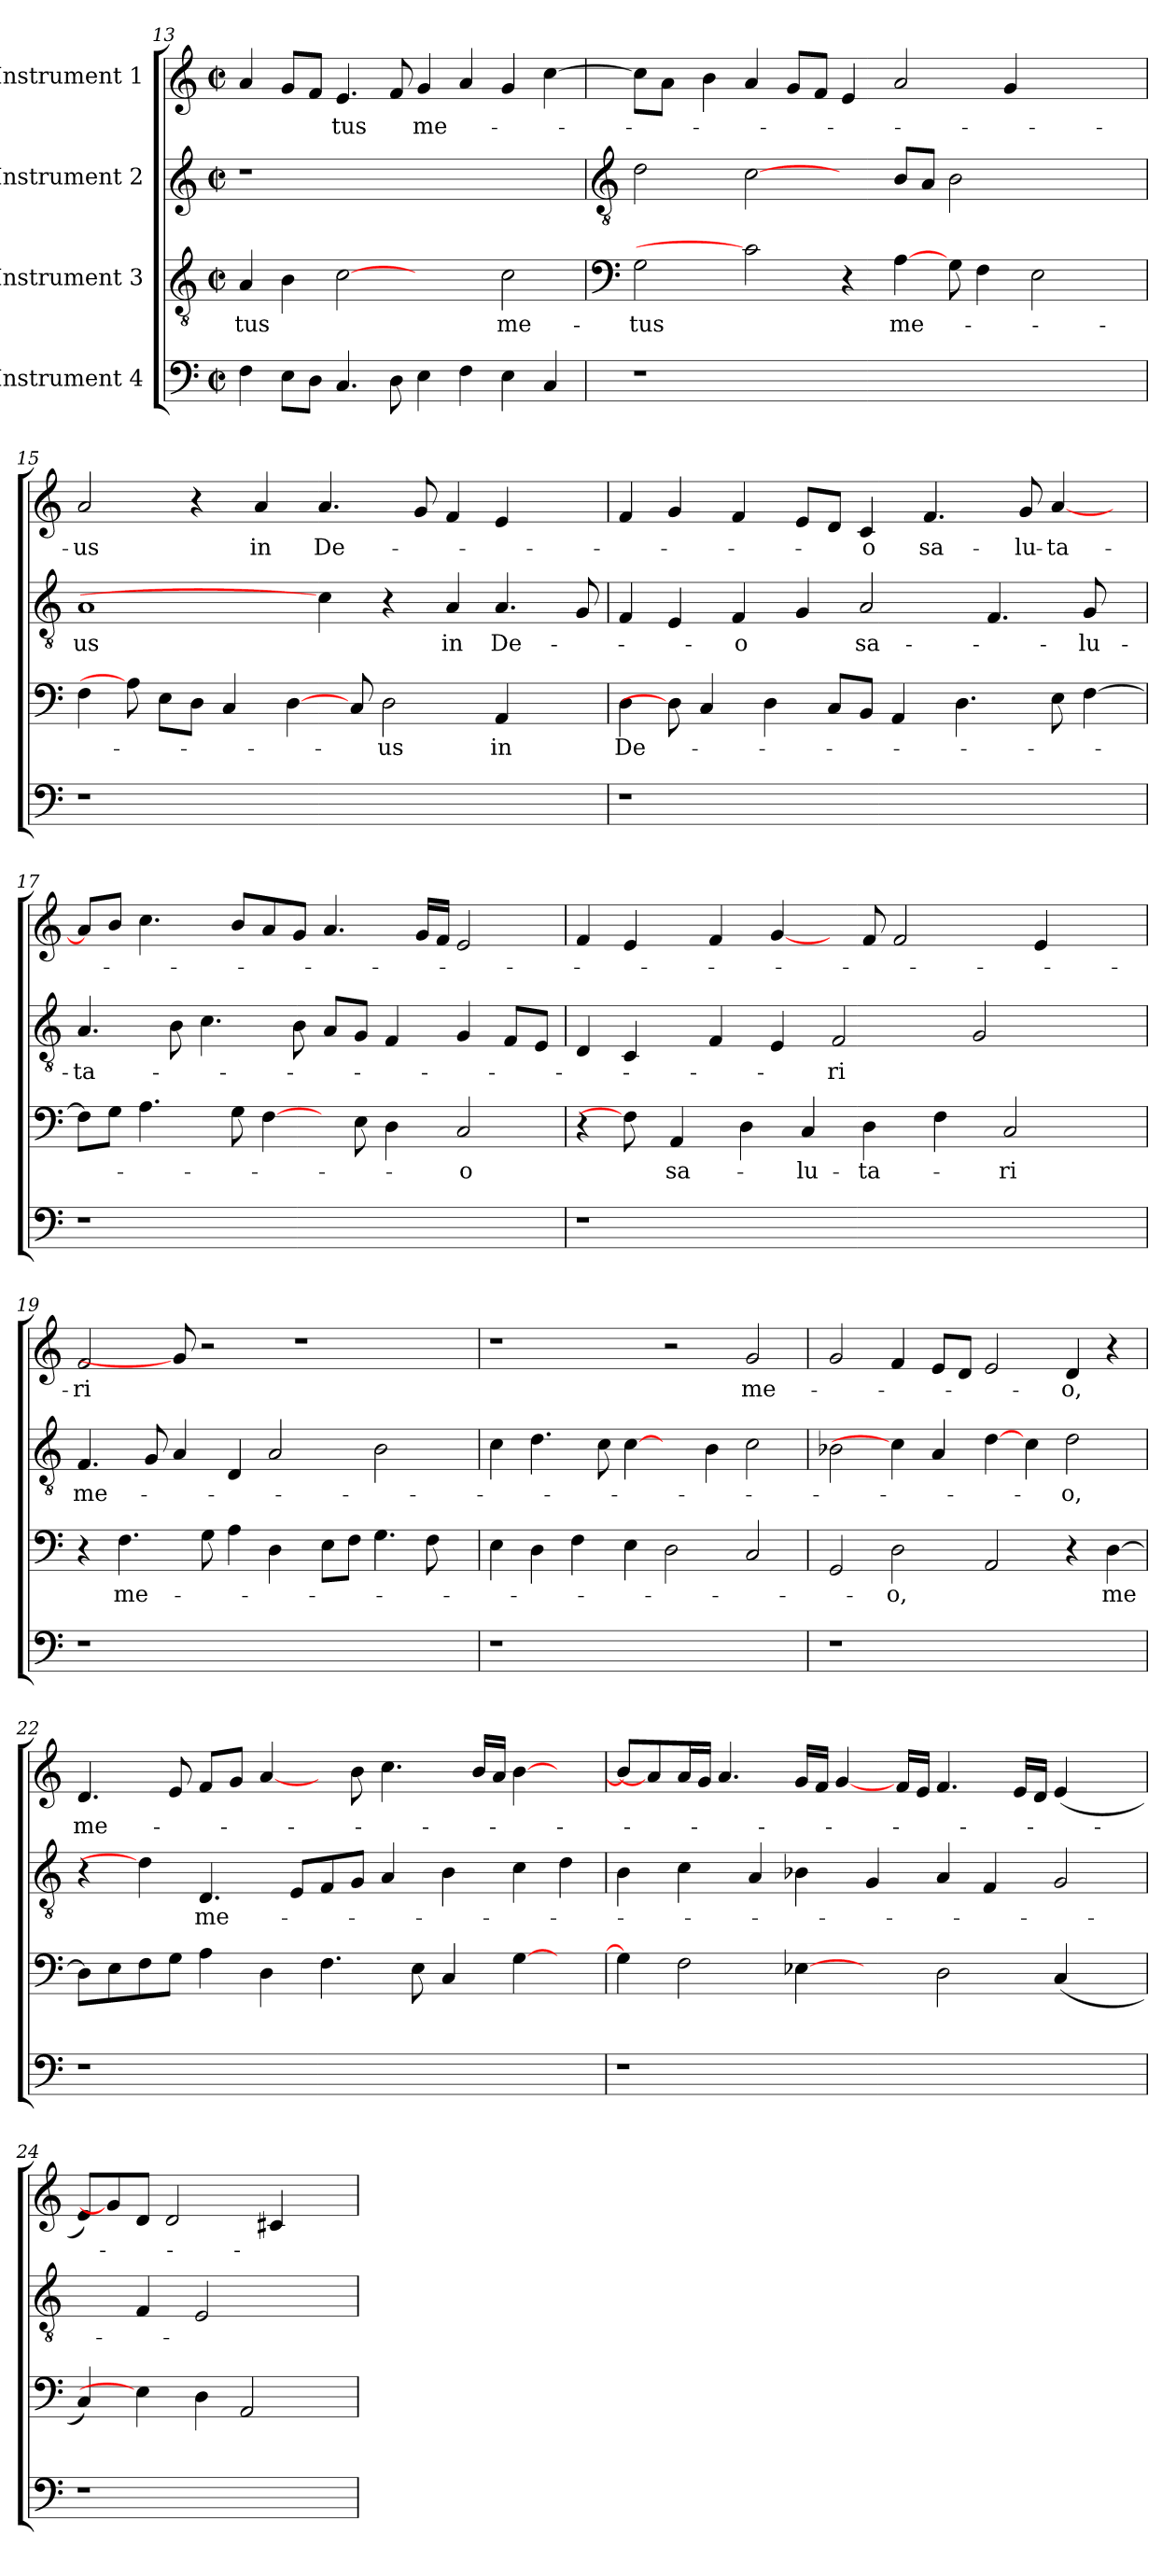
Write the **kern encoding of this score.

**kern	**kern	**text	**kern	**text	**kern	**text
*part4	*part3	*part3	*part2	*part2	*part1	*part1
*staff4	*staff3	*staff3	*staff2	*staff2	*staff1	*staff1
*I"Instrument 4	*I"Instrument 3	*	*I"Instrument 2	*	*I"Instrument 1	*
*clefF4	*clefGv2	*	*clefG2	*	*clefG2	*
*M2/2	*M2/2	*	*M2/2	*	*M2/2	*
*met(c|)	*met(c|)	*	*met(c|)	*	*met(c|)	*
=13	=13	=13	=13	=13	=13	=13
!	!	!LO:LY:b:cj	!	!	!	!
4F\	4A/	-tus	1r	.	4a/	.
8E\L	4B\	.	.	.	8g/L	.
8D\J	.	.	.	.	8f/J	.
!	!	!	!	!	!	!LO:LY:b:cj
4.C/	[2c	.	.	.	4.e/	-tus
8D\	.	.	.	.	8f/	.
!	!	!	!	!	!	!LO:LY:b
4E\	2ryy	.	1ryy	.	4g/	me-
4F\	.	.	.	.	4a/	.
!	!	!LO:LY:b	!	!	!	!
4E\	2c\	me-	.	.	4g/	.
4C/	.	.	.	.	[<4cc\	.
!!LO:LB:g=z
=14	=14	=14	=14	=14	=14	=14
*	*clefF4	*	*clefGv2	*	*	*
!	!	!LO:LY:b:cj	!	!	!	!
*	*	*	*^	*	*^	*
1r	2G\	-tus	2d\	4ryy	.	8cc\L]	8ryy	.
.	.	.	.	.	.	8a\J	16ryy	.
.	.	.	.	.	.	.	64ryy	.
.	.	.	.	.	.	.	1ryy	.
.	.	.	.	1ryy	.	4b\	.	.
.	2c]	.	[2c\	.	.	4a/	.	.
.	.	.	.	.	.	8g/L	.	.
.	.	.	.	.	.	8f/J	.	.
1ryy	4r	.	4ryy	.	.	4e/	.	.
.	.	.	.	.	.	.	1ryy	.
!	!	!LO:LY:b	!	!	!	!	!	!
.	[4A\	me-	8B/L	1ryy	.	2a/	.	.
.	.	.	8A/J	.	.	.	.	.
.	8G\	.	2B\	.	.	.	.	.
.	4F\	.	.	.	.	.	.	.
.	.	.	.	.	.	4g/	.	.
.	2E\	.	.	.	.	.	.	.
4.ryy	.	.	4.ryy	.	.	4.ryy	.	.
.	.	.	.	.	.	.	8ryy	.
.	.	.	.	8ryy	.	.	.	.
.	.	.	.	.	.	.	32.ryy	.
=15	=15	=15	=15	=15	=15	=15	=15	=15
!	!	!	!	!	!LO:LY:b:cj	!	!	!LO:LY:b:cj
*	*	*	*v	*v	*	*	*	*
*	*	*	*	*	*v	*v	*
1r	4F\	.	1A	-us	2a/	-us
.	8A\]	.	.	.	.	.
.	8E\L	.	.	.	.	.
.	8D\J	.	.	.	4r	.
.	4C/	.	.	.	.	.
!	!	!	!	!	!	!LO:LY:b:cj
.	.	.	.	.	4a/	in
.	[4D\	.	.	.	.	.
!	!	!	!	!	!	!LO:LY:b
1ryy	.	.	4c\]	.	4.a/	De-
.	8C/	.	.	.	.	.
!	!	!LO:LY:b:cj	!	!	!	!
.	2D\	-us	4r	.	.	.
.	.	.	.	.	8g/	.
!	!	!	!	!LO:LY:b:cj	!	!
.	.	.	4A/	in	4f/	.
!	!	!LO:LY:b:cj	!	!LO:LY:b	!	!
.	4AA/	in	4.A/	De-	4e/	.
4ryy	4ryy	.	.	.	4ryy	.
.	.	.	8G/	.	.	.
=16	=16	=16	=16	=16	=16	=16
!	!	!LO:LY:b	!	!	!	!
1r	4D\	De-	4F/	.	4f/	.
.	8D\]	.	4E/	.	4g/	.
.	4C/	.	.	.	.	.
!	!	!	!	!LO:LY:b:cj	!	!
.	.	.	4F/	-o	4f/	.
.	4D\	.	.	.	.	.
.	.	.	4G/	.	8e/L	.
.	8C/L	.	.	.	8d/J	.
!	!	!	!	!LO:LY:b:cj	!	!LO:LY:b:cj
1ryy	8BB/J	.	2A/	sa-	4c/	-o
.	4AA/	.	.	.	.	.
!	!	!	!	!	!	!LO:LY:b:cj
.	.	.	.	.	4.f/	sa-
.	4.D\	.	.	.	.	.
.	.	.	4.F/	.	.	.
!	!	!	!	!	!	!LO:LY:b:cj
.	.	.	.	.	8g/	-lu-
!	!	!	!	!	!	!LO:LY:b:cj
.	8E\	.	.	.	[<4a/	-ta-
!	!	!	!	!LO:LY:b:cj	!	!
.	[>4F\	.	8G/	-lu-	.	.
8ryy	.	.	8ryy	.	8ryy	.
=17	=17	=17	=17	=17	=17	=17
!	!	!	!	!LO:LY:b:cj	!	!
1r	8F\L]	.	4.A/	-ta-	8a/L]	.
.	8G\J	.	.	.	8b/J	.
.	4.A\	.	.	.	4.cc\	.
.	.	.	8B\	.	.	.
.	.	.	4.c\	.	.	.
.	8G\	.	.	.	8b/L	.
.	[4F\	.	.	.	8a/	.
.	.	.	8B\	.	8g/J	.
1ryy	8ryy	.	8A/L	.	4.a/	.
.	8E\	.	8G/J	.	.	.
.	4D\	.	4F/	.	.	.
.	.	.	.	.	16g/L	.
.	.	.	.	.	16f/J	.
!	!	!LO:LY:b:cj	!	!	!	!
.	2C/	-o	4G/	.	2e/	.
.	.	.	8F/L	.	.	.
.	.	.	8E/J	.	.	.
!!LO:PB:g=z
=18	=18	=18	=18	=18	=18	=18
*	*	*	*^	*	*^	*
1r	4r	.	4D/	4ryy	.	4f/	4ryy	.
.	8F\]	.	4C/	8ryy	.	4e/	16ryy	.
.	.	.	.	.	.	.	64ryy	.
.	.	.	.	.	.	.	1ryy	.
!	!	!LO:LY:b:cj	!	!	!	!	!	!
.	4AA/	sa-	.	32ryy	.	.	.	.
.	.	.	.	1ryy	.	.	.	.
.	.	.	4F/	.	.	4f/	.	.
.	4D\	.	.	.	.	.	.	.
.	.	.	4E/	.	.	[4g/	.	.
!	!	!LO:LY:b:cj	!	!	!	!	!	!
.	4C/	-lu-	.	.	.	.	.	.
!	!	!	!	!	!LO:LY:b:cj	!	!	!
1ryy	.	.	2F/	.	-ri	8ryy	.	.
!	!	!LO:LY:b:cj	!	!	!	!	!	!
.	4D\	-ta-	.	.	.	8f/	.	.
.	.	.	.	.	.	2f/	.	.
.	.	.	.	.	.	.	2ryy	.
.	4F\	.	.	.	.	.	.	.
.	.	.	.	2ryy	.	.	.	.
.	.	.	2G/	.	.	.	.	.
!	!	!LO:LY:b:cj	!	!	!	!	!	!
.	2C/	-ri	.	.	.	.	.	.
.	.	.	.	.	.	4e/	.	.
.	.	.	.	.	.	.	4ryy	.
.	.	.	.	8..ryy	.	.	.	.
8ryy	.	.	8ryy	.	.	8ryy	.	.
.	.	.	.	.	.	.	32.ryy	.
=19	=19	=19	=19	=19	=19	=19	=19	=19
!	!	!	!	!	!LO:LY:b:cj	!	!	!LO:LY:b:cj
*	*	*	*v	*v	*	*	*	*
*	*	*	*	*	*v	*v	*
1r	4r	.	4.F/	me-	2f/	-ri
!	!	!LO:LY:b:cj	!	!	!	!
.	4.F\	me-	.	.	.	.
.	.	.	8G/	.	.	.
.	.	.	4A/	.	8g/]	.
.	8G\	.	.	.	2r	.
.	4A\	.	4D/	.	.	.
1ryy	4D\	.	2A/	.	.	.
.	.	.	.	.	1r	.
.	8E\L	.	.	.	.	.
.	8F\J	.	.	.	.	.
.	4.G\	.	2B\	.	.	.
.	8F\	.	.	.	.	.
8ryy	8ryy	.	8ryy	.	.	.
=20	=20	=20	=20	=20	=20	=20
1r	4E\	.	4c\	.	1r	.
.	4D\	.	4.d\	.	.	.
.	4F\	.	.	.	.	.
.	.	.	8c\	.	.	.
.	4E\	.	[4c\	.	.	.
1ryy	2D\	.	4ryy	.	2r	.
.	.	.	4B\	.	.	.
!	!	!	!	!	!	!LO:LY:b
.	2C/	.	2c\	.	2g/	me-
=21	=21	=21	=21	=21	=21	=21
1r	2GG/	.	2B-X\	.	2g/	.
!	!	!LO:LY:b:cj	!	!	!	!
.	2D\	-o,	4c\]	.	4f/	.
.	.	.	4A/	.	8e/L	.
.	.	.	.	.	8d/J	.
1ryy	2AA/	.	[4d\	.	2e/	.
.	.	.	4c\	.	.	.
!	!	!	!	!LO:LY:b:cj	!	!LO:LY:b:cj
.	4r	.	2d\	-o,	4d/	-o,
!	!	!LO:LY:b	!	!	!	!
.	[<4D\	me	.	.	4r	.
!!LO:LB:g=z
=22	=22	=22	=22	=22	=22	=22
!	!	!	!	!	!	!LO:LY:b:cj
1r	8D\L]	.	4r	.	4.d/	me-
.	8E\	.	.	.	.	.
.	8F\	.	4d\]	.	.	.
.	8G\J	.	.	.	8e/	.
!	!	!	!	!LO:LY:b	!	!
.	4A\	.	4.D/	me-	8f/L	.
.	.	.	.	.	8g/J	.
.	4D\	.	.	.	[4a/	.
.	.	.	8E/L	.	.	.
1ryy	4.F\	.	8F/	.	8ryy	.
.	.	.	8G/J	.	8b\	.
.	.	.	4A/	.	4.cc\	.
.	8E\	.	.	.	.	.
.	4C/	.	4B\	.	.	.
.	.	.	.	.	16b/L	.
.	.	.	.	.	16a/J	.
.	[>4G\	.	4c\	.	[>4b\	.
4ryy	4ryy	.	4d\	.	4ryy	.
=23	=23	=23	=23	=23	=23	=23
1r	4G\]	.	4B\	.	8b/L]	.
.	.	.	.	.	8a/]	.
.	2F\	.	4c\	.	16a/	.
.	.	.	.	.	16g/J	.
.	.	.	.	.	4.a/	.
.	.	.	4A/	.	.	.
.	[4E-X\	.	4B-X\	.	16g/L	.
.	.	.	.	.	16f/J	.
.	.	.	.	.	[4g/	.
1ryy	4ryy	.	4G/	.	.	.
.	.	.	.	.	16f/L	.
.	.	.	.	.	16e/J	.
.	2D\	.	4A/	.	4.f/	.
.	.	.	4F/	.	.	.
.	.	.	.	.	16e/L	.
.	.	.	.	.	16d/J	.
.	(<4C/	.	2G/	.	(<4e/	.
4ryy	4ryy	.	.	.	4ryy	.
=24	=24	=24	=24	=24	=24	=24
1r	4C/)	.	4ryy	.	8e/L)	.
.	.	.	.	.	8g/]	.
.	4E-\]	.	4F/	.	8d/J	.
.	.	.	.	.	2d/	.
.	4D\	.	2E/	.	.	.
.	2AA/	.	.	.	.	.
.	.	.	.	.	4c#/	.
4ryy	.	.	4ryy	.	.	.
.	.	.	.	.	8ryy	.
=	=	=	=	=	=	=
*-	*-	*-	*-	*-	*-	*-
